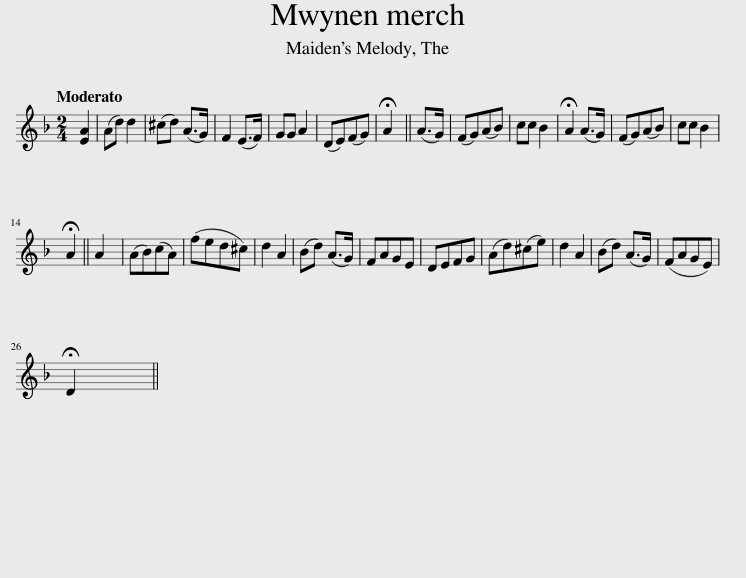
X:1
L:1/8
Q:1/4=104
M:2/4
I:linebreak $
K:Dmin
V:1 treble
V:1
 [EA]2 | (Ad) d2 | (^cd) (A>G) | F2 (E>F) | GG A2 | %5
 (DE)(FG) | !fermata!A2 || (A>G) | (FG)(AB) | cc B2 | %10
 !fermata!A2 (A>G) | (FG)(AB) | cc B2 |$ !fermata!A2 || A2 | %15
 (AB)(cA) | (fed^c) | d2 A2 | (Bd) (A>G) | FAGE | %20
 DEFG | (Ad)(^ce) | d2 A2 | (Bd) (A>G) | (FAGE) |$ %25
 !fermata!D2 || %26
